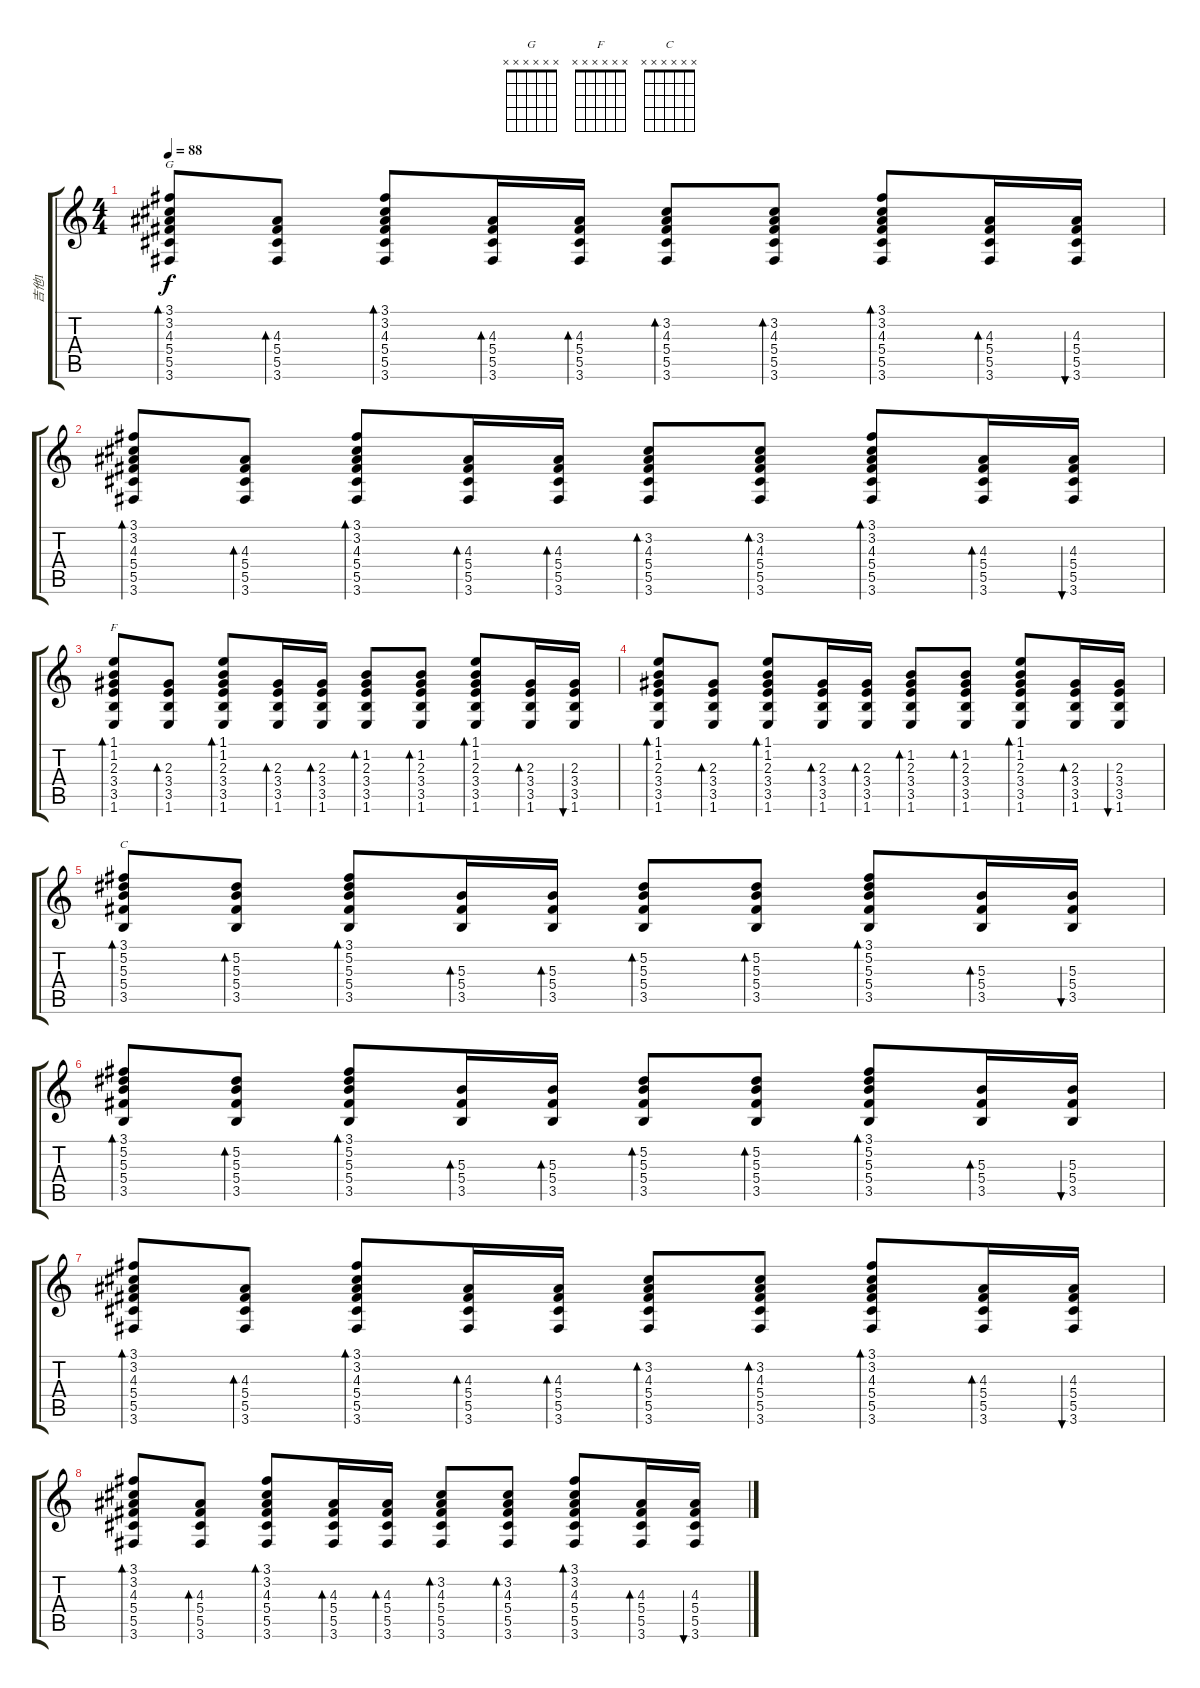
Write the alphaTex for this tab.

\track ("吉他1" "吉他1") {instrument acousticguitarsteel}
\staff {score tabs}
\tuning (Eb4 Bb3 Gb3 Db3 Ab2 Eb2) {hide}
\chord ("G" x x x x x x)
\chord ("F" x x x x x x)
\chord ("C" x x x x x x)
\ts (4 4)
\tempo 88
\clef g2
\ks c
(3.1 3.2 4.3 5.4 5.5 3.6).8{bd 30 ch "G" dy f} (4.3 5.4 5.5 3.6).8{bd 30} (3.1 3.2 4.3 5.4 5.5 3.6).8{bd 30} (4.3 5.4 5.5 3.6).16{bd 30} (4.3 5.4 5.5 3.6).16{bd 30} (3.2 4.3 5.4 5.5 3.6).8{bd 30} (3.2 4.3 5.4 5.5 3.6).8{bd 30} (3.1 3.2 4.3 5.4 5.5 3.6).8{bd 30} (4.3 5.4 5.5 3.6).16{bd 30} (4.3 5.4 5.5 3.6).16{bu 30} |
(3.1 3.2 4.3 5.4 5.5 3.6).8{bd 30} (4.3 5.4 5.5 3.6).8{bd 30} (3.1 3.2 4.3 5.4 5.5 3.6).8{bd 30} (4.3 5.4 5.5 3.6).16{bd 30} (4.3 5.4 5.5 3.6).16{bd 30} (3.2 4.3 5.4 5.5 3.6).8{bd 30} (3.2 4.3 5.4 5.5 3.6).8{bd 30} (3.1 3.2 4.3 5.4 5.5 3.6).8{bd 30} (4.3 5.4 5.5 3.6).16{bd 30} (4.3 5.4 5.5 3.6).16{bu 30} |
(1.1 1.2 2.3 3.4 3.5 1.6).8{bd 30 ch "F"} (2.3 3.4 3.5 1.6).8{bd 30} (1.1 1.2 2.3 3.4 3.5 1.6).8{bd 30} (2.3 3.4 3.5 1.6).16{bd 30} (2.3 3.4 3.5 1.6).16{bd 30} (1.2 2.3 3.4 3.5 1.6).8{bd 30} (1.2 2.3 3.4 3.5 1.6).8{bd 30} (1.1 1.2 2.3 3.4 3.5 1.6).8{bd 30} (2.3 3.4 3.5 1.6).16{bd 30} (2.3 3.4 3.5 1.6).16{bu 30} |
(1.1 1.2 2.3 3.4 3.5 1.6).8{bd 30} (2.3 3.4 3.5 1.6).8{bd 30} (1.1 1.2 2.3 3.4 3.5 1.6).8{bd 30} (2.3 3.4 3.5 1.6).16{bd 30} (2.3 3.4 3.5 1.6).16{bd 30} (1.2 2.3 3.4 3.5 1.6).8{bd 30} (1.2 2.3 3.4 3.5 1.6).8{bd 30} (1.1 1.2 2.3 3.4 3.5 1.6).8{bd 30} (2.3 3.4 3.5 1.6).16{bd 30} (2.3 3.4 3.5 1.6).16{bu 30} |
(3.1 5.2 5.3 5.4 3.5).8{bd 30 ch "C"} (5.2 5.3 5.4 3.5).8{bd 30} (3.1 5.2 5.3 5.4 3.5).8{bd 30} (5.3 5.4 3.5).16{bd 30} (5.3 5.4 3.5).16{bd 30} (5.2 5.3 5.4 3.5).8{bd 30} (5.2 5.3 5.4 3.5).8{bd 30} (3.1 5.2 5.3 5.4 3.5).8{bd 30} (5.3 5.4 3.5).16{bd 30} (5.3 5.4 3.5).16{bu 30} |
(3.1 5.2 5.3 5.4 3.5).8{bd 30} (5.2 5.3 5.4 3.5).8{bd 30} (3.1 5.2 5.3 5.4 3.5).8{bd 30} (5.3 5.4 3.5).16{bd 30} (5.3 5.4 3.5).16{bd 30} (5.2 5.3 5.4 3.5).8{bd 30} (5.2 5.3 5.4 3.5).8{bd 30} (3.1 5.2 5.3 5.4 3.5).8{bd 30} (5.3 5.4 3.5).16{bd 30} (5.3 5.4 3.5).16{bu 30} |
(3.1 3.2 4.3 5.4 5.5 3.6).8{bd 30} (4.3 5.4 5.5 3.6).8{bd 30} (3.1 3.2 4.3 5.4 5.5 3.6).8{bd 30} (4.3 5.4 5.5 3.6).16{bd 30} (4.3 5.4 5.5 3.6).16{bd 30} (3.2 4.3 5.4 5.5 3.6).8{bd 30} (3.2 4.3 5.4 5.5 3.6).8{bd 30} (3.1 3.2 4.3 5.4 5.5 3.6).8{bd 30} (4.3 5.4 5.5 3.6).16{bd 30} (4.3 5.4 5.5 3.6).16{bu 30} |
(3.1 3.2 4.3 5.4 5.5 3.6).8{bd 30} (4.3 5.4 5.5 3.6).8{bd 30} (3.1 3.2 4.3 5.4 5.5 3.6).8{bd 30} (4.3 5.4 5.5 3.6).16{bd 30} (4.3 5.4 5.5 3.6).16{bd 30} (3.2 4.3 5.4 5.5 3.6).8{bd 30} (3.2 4.3 5.4 5.5 3.6).8{bd 30} (3.1 3.2 4.3 5.4 5.5 3.6).8{bd 30} (4.3 5.4 5.5 3.6).16{bd 30} (4.3 5.4 5.5 3.6).16{bu 30}
